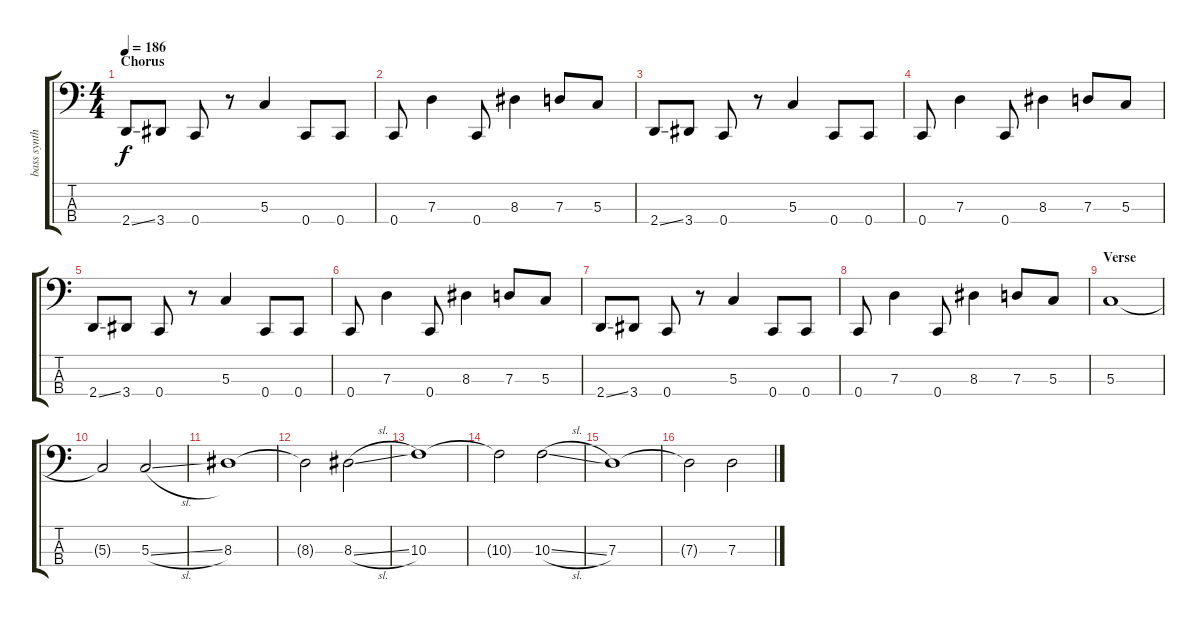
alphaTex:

\track ("bass synth" "bass synth") {instrument fretlessbass}
\staff {score tabs}
\tuning (F2 C2 G1 C1) {hide}
\ts (4 4)
\section ("" "Chorus")
\tempo 186
\clef f4
\ks c
2.4{ss}.8{dy f} 3.4.8 0.4.8 r.8 5.3.4 0.4.8 0.4.8 |
0.4.8 7.3.4 0.4.8 8.3.4 7.3.8 5.3.8 |
2.4{ss}.8 3.4.8 0.4.8 r.8 5.3.4 0.4.8 0.4.8 |
0.4.8 7.3.4 0.4.8 8.3.4 7.3.8 5.3.8 |
2.4{ss}.8 3.4.8 0.4.8 r.8 5.3.4 0.4.8 0.4.8 |
0.4.8 7.3.4 0.4.8 8.3.4 7.3.8 5.3.8 |
2.4{ss}.8 3.4.8 0.4.8 r.8 5.3.4 0.4.8 0.4.8 |
0.4.8 7.3.4 0.4.8 8.3.4 7.3.8 5.3.8 |
\section ("" "Verse")
5.3.1{instrument fretlessbass} |
5.3{t}.2 5.3{sl}.2 |
8.3.1 |
8.3{t}.2 8.3{sl}.2 |
10.3.1 |
10.3{t}.2 10.3{sl}.2 |
7.3.1 |
7.3{t}.2 7.3{sl}.2
